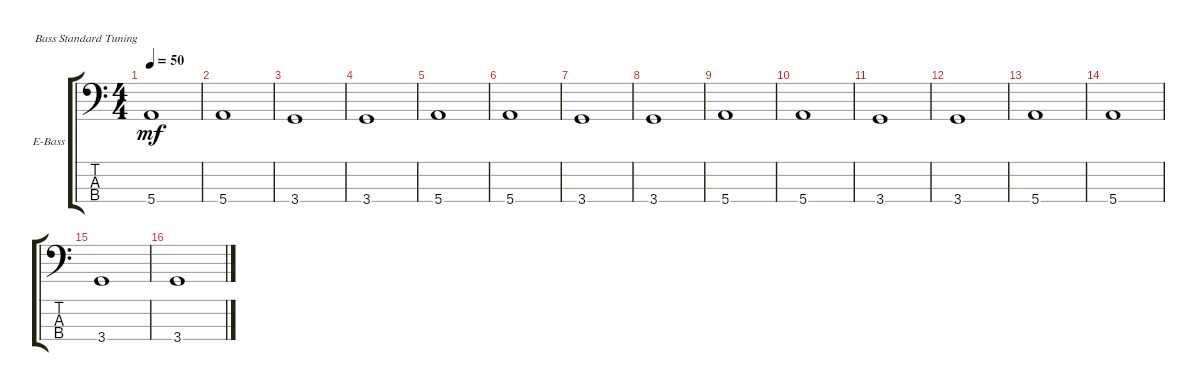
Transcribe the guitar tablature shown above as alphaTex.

\defaultSystemsLayout 4
\bracketExtendMode groupsimilarinstruments
\firstSystemTrackNameOrientation horizontal
\otherSystemsTrackNameOrientation horizontal
\track ("Electric Bass" "E-Bass") {instrument electricbassfinger}
\staff {score tabs}
\tuning (G2 D2 A1 E1)
\ts (4 4)
\tempo 50
\clef f4
\ks c
5.4.1{dy mf} |
5.4.1 |
3.4.1 |
3.4.1 |
5.4.1 |
5.4.1 |
3.4.1 |
3.4.1 |
5.4.1 |
5.4.1 |
3.4.1 |
3.4.1 |
5.4.1 |
5.4.1 |
3.4.1 |
3.4.1
